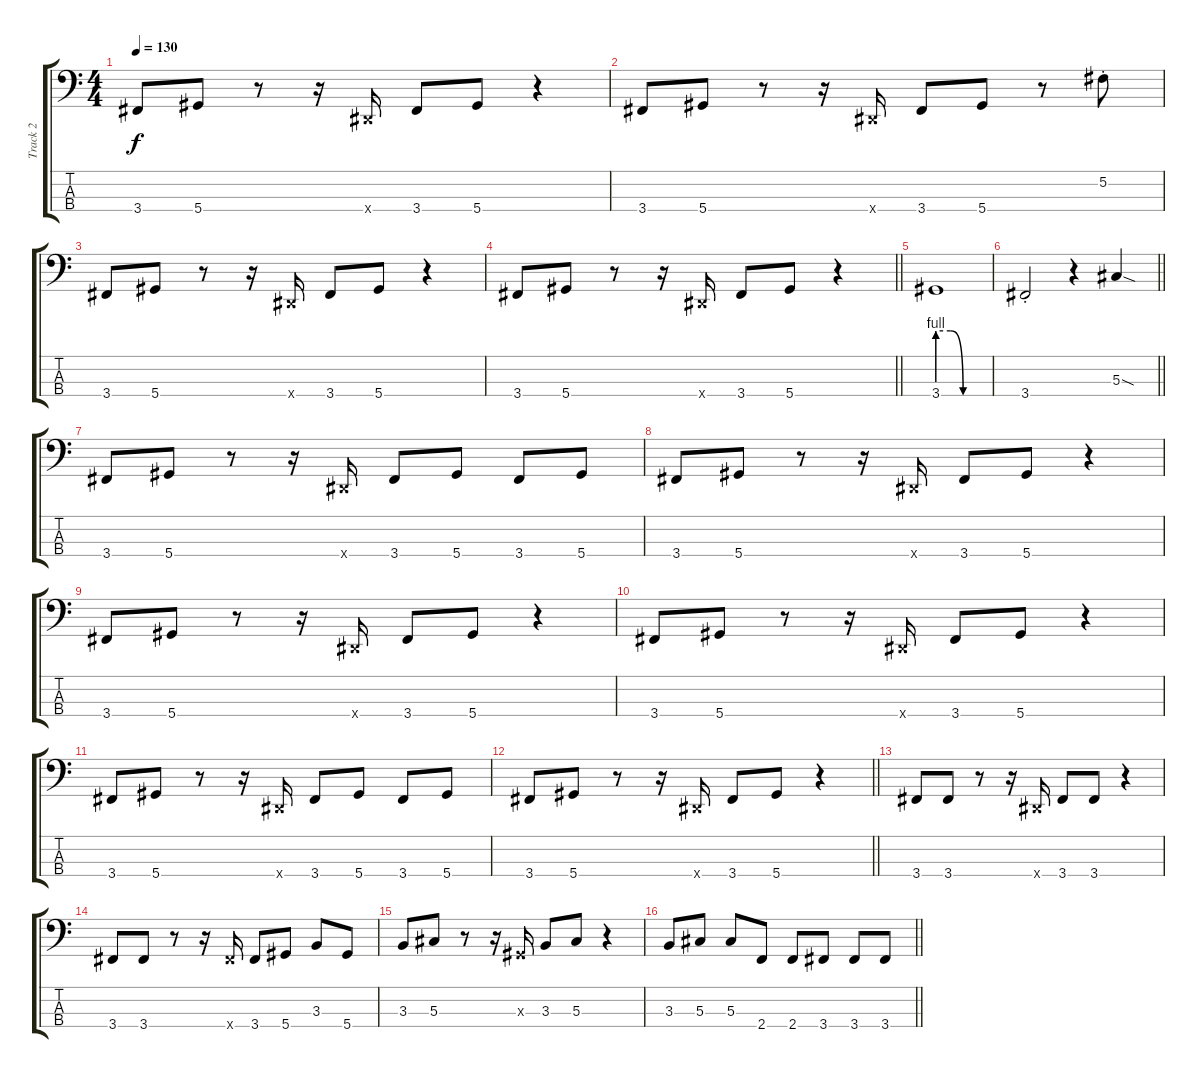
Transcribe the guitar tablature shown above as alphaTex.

\track ("Track 2" "Track 2") {instrument electricbassfinger}
\staff {score tabs}
\tuning (Gb2 Db2 Ab1 Eb1) {hide}
\ts (4 4)
\tempo 130
\clef f4
\ks c
3.4.8{dy f} 5.4.8 r.8 r.16 0.4{x}.16 3.4.8 5.4.8 r.4 |
3.4.8 5.4.8 r.8 r.16 0.4{x}.16 3.4.8 5.4.8 r.8 5.2{st}.8 |
3.4.8 5.4.8 r.8 r.16 0.4{x}.16 3.4.8 5.4.8 r.4 |
\barLineRight lightlight
3.4.8 5.4.8 r.8 r.16 0.4{x}.16 3.4.8 5.4.8 r.4 |
3.4{be (custom 0 4 15 4 30 0 60 0)}.1 |
\barLineRight lightlight
3.4{st}.2 r.4 5.3{sod}.4 |
3.4.8 5.4.8 r.8 r.16 0.4{x}.16 3.4.8 5.4.8 3.4.8 5.4.8 |
3.4.8 5.4.8 r.8 r.16 0.4{x}.16 3.4.8 5.4.8 r.4 |
3.4.8 5.4.8 r.8 r.16 0.4{x}.16 3.4.8 5.4.8 r.4 |
3.4.8 5.4.8 r.8 r.16 0.4{x}.16 3.4.8 5.4.8 r.4 |
3.4.8 5.4.8 r.8 r.16 0.4{x}.16 3.4.8 5.4.8 3.4.8 5.4.8 |
\barLineRight lightlight
3.4.8 5.4.8 r.8 r.16 0.4{x}.16 3.4.8 5.4.8 r.4 |
3.4.8 3.4.8 r.8 r.16 0.4{x}.16 3.4.8 3.4.8 r.4 |
3.4.8 3.4.8 r.8 r.16 3.4{x}.16 3.4.8 5.4.8 3.3.8 5.4.8 |
3.3.8 5.3.8 r.8 r.16 0.3{x}.16 3.3.8 5.3.8 r.4 |
\barLineRight lightlight
3.3.8 5.3.8 5.3.8 2.4.8 2.4.8 3.4.8 3.4.8 3.4.8
